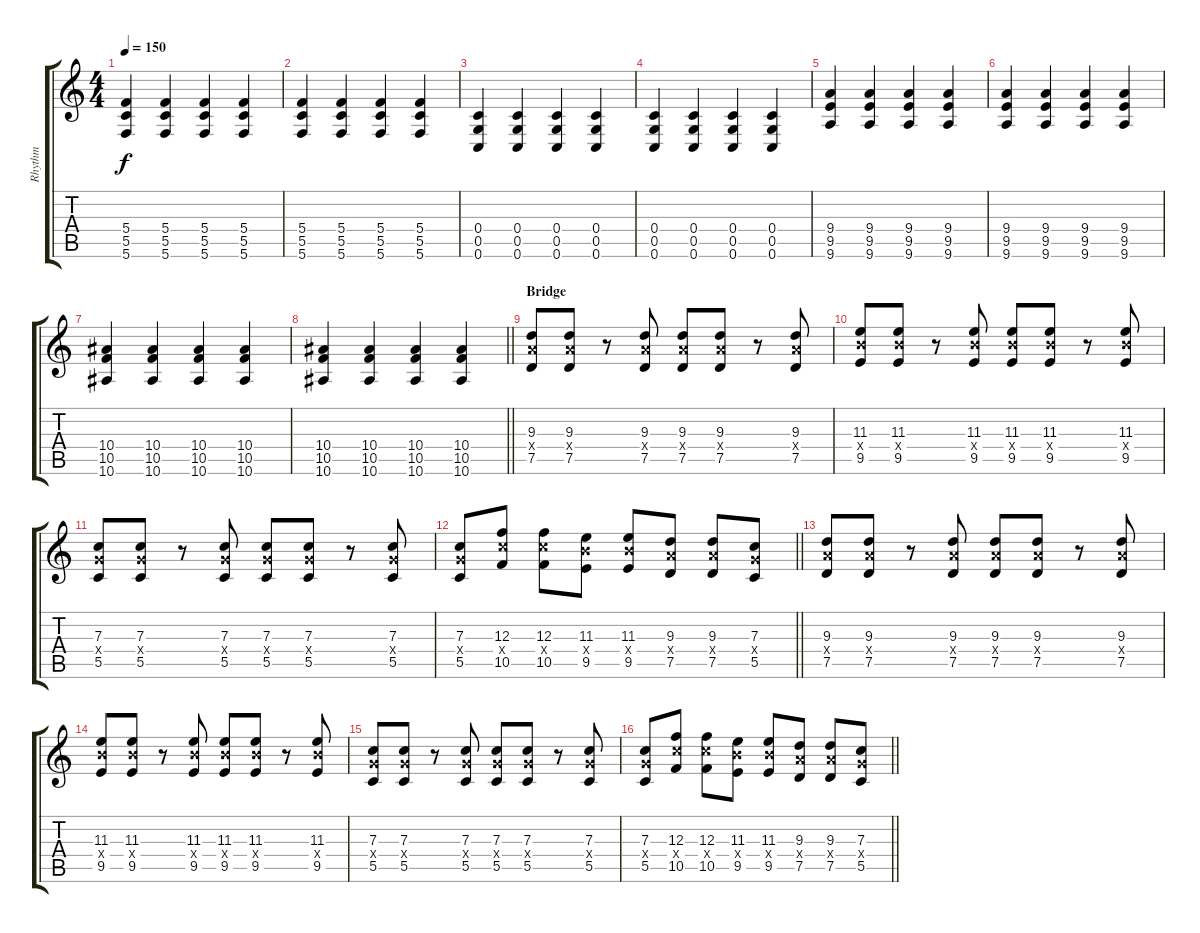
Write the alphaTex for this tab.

\track ("Rhythm" "Rhythm") {instrument distortionguitar}
\staff {score tabs}
\tuning (D4 A3 F3 C3 G2 C2) {hide}
\ts (4 4)
\tempo 150
\clef g2
\ks c
(5.4 5.5 5.6).4{dy f} (5.4 5.5 5.6).4 (5.4 5.5 5.6).4 (5.4 5.5 5.6).4 |
(5.4 5.5 5.6).4 (5.4 5.5 5.6).4 (5.4 5.5 5.6).4 (5.4 5.5 5.6).4 |
(0.4 0.5 0.6).4 (0.4 0.5 0.6).4 (0.4 0.5 0.6).4 (0.4 0.5 0.6).4 |
(0.4 0.5 0.6).4 (0.4 0.5 0.6).4 (0.4 0.5 0.6).4 (0.4 0.5 0.6).4 |
(9.4 9.5 9.6).4 (9.4 9.5 9.6).4 (9.4 9.5 9.6).4 (9.4 9.5 9.6).4 |
(9.4 9.5 9.6).4 (9.4 9.5 9.6).4 (9.4 9.5 9.6).4 (9.4 9.5 9.6).4 |
(10.4 10.5 10.6).4 (10.4 10.5 10.6).4 (10.4 10.5 10.6).4 (10.4 10.5 10.6).4 |
\barLineRight lightlight
(10.4 10.5 10.6).4 (10.4 10.5 10.6).4 (10.4 10.5 10.6).4 (10.4 10.5 10.6).4 |
\section ("" "Bridge")
(9.3 9.4{x} 7.5).8 (9.3 9.4{x} 7.5).8 r.8 (9.3 9.4{x} 7.5).8 (9.3 9.4{x} 7.5).8 (9.3 9.4{x} 7.5).8 r.8 (9.3 9.4{x} 7.5).8 |
(11.3 11.4{x} 9.5).8 (11.3 11.4{x} 9.5).8 r.8 (11.3 11.4{x} 9.5).8 (11.3 11.4{x} 9.5).8 (11.3 11.4{x} 9.5).8 r.8 (11.3 11.4{x} 9.5).8 |
(7.3 7.4{x} 5.5).8 (7.3 7.4{x} 5.5).8 r.8 (7.3 7.4{x} 5.5).8 (7.3 7.4{x} 5.5).8 (7.3 7.4{x} 5.5).8 r.8 (7.3 7.4{x} 5.5).8 |
\barLineRight lightlight
(7.3 7.4{x} 5.5).8 (12.3 12.4{x} 10.5).8 (12.3 12.4{x} 10.5).8 (11.3 11.4{x} 9.5).8 (11.3 11.4{x} 9.5).8 (9.3 9.4{x} 7.5).8 (9.3 9.4{x} 7.5).8 (7.3 7.4{x} 5.5).8 |
(9.3 9.4{x} 7.5).8 (9.3 9.4{x} 7.5).8 r.8 (9.3 9.4{x} 7.5).8 (9.3 9.4{x} 7.5).8 (9.3 9.4{x} 7.5).8 r.8 (9.3 9.4{x} 7.5).8 |
(11.3 11.4{x} 9.5).8 (11.3 11.4{x} 9.5).8 r.8 (11.3 11.4{x} 9.5).8 (11.3 11.4{x} 9.5).8 (11.3 11.4{x} 9.5).8 r.8 (11.3 11.4{x} 9.5).8 |
(7.3 7.4{x} 5.5).8 (7.3 7.4{x} 5.5).8 r.8 (7.3 7.4{x} 5.5).8 (7.3 7.4{x} 5.5).8 (7.3 7.4{x} 5.5).8 r.8 (7.3 7.4{x} 5.5).8 |
\barLineRight lightlight
(7.3 7.4{x} 5.5).8 (12.3 12.4{x} 10.5).8 (12.3 12.4{x} 10.5).8 (11.3 11.4{x} 9.5).8 (11.3 11.4{x} 9.5).8 (9.3 9.4{x} 7.5).8 (9.3 9.4{x} 7.5).8 (7.3 7.4{x} 5.5).8
